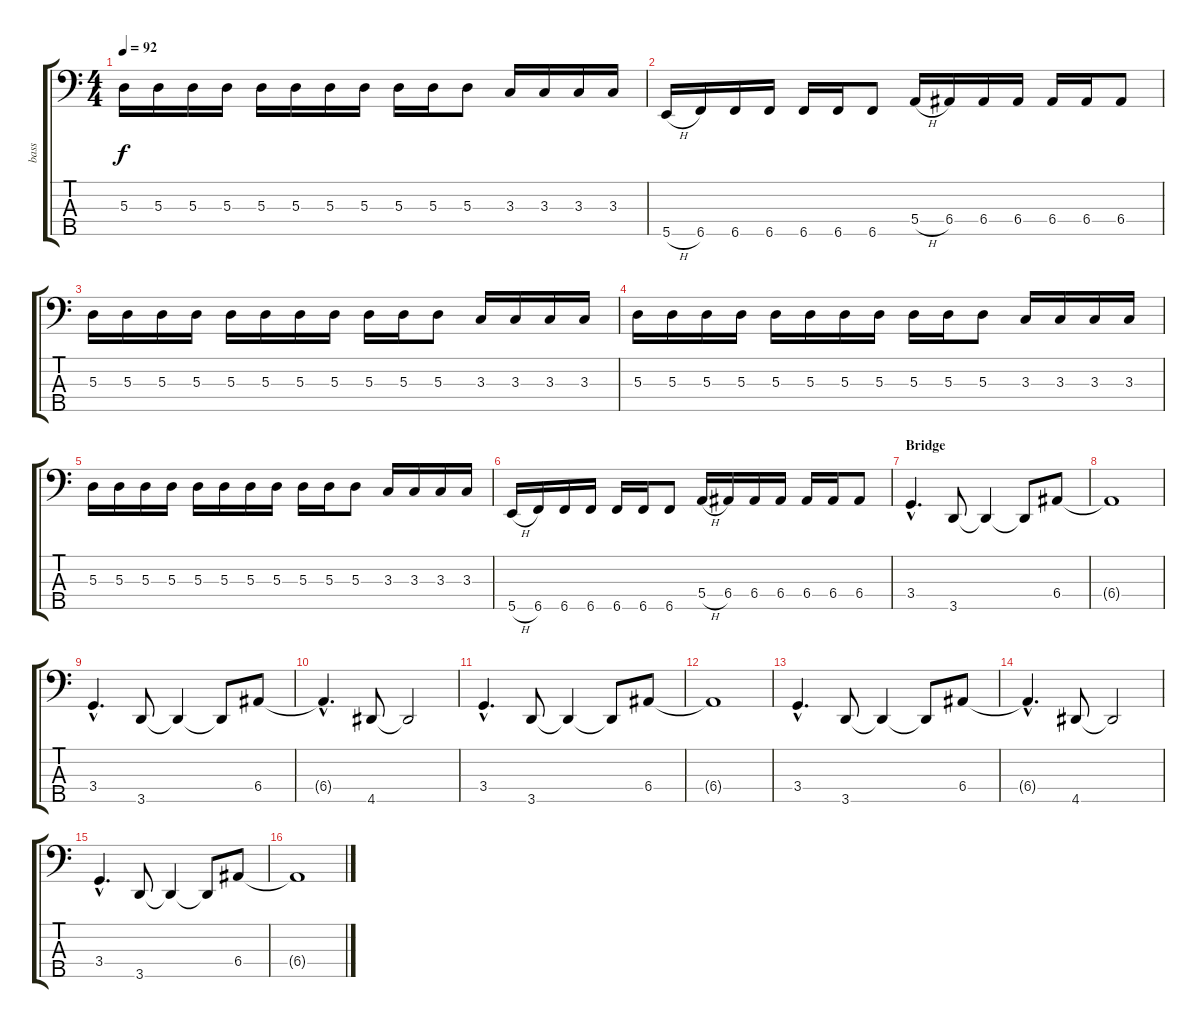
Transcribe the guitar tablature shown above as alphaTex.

\track ("bass" "bass") {instrument electricbassfinger}
\staff {score tabs}
\tuning (G2 D2 A1 E1 B0) {hide}
\ts (4 4)
\tempo 92
\clef f4
\ks c
5.3.16{dy f} 5.3.16 5.3.16 5.3.16 5.3.16 5.3.16 5.3.16 5.3.16 5.3.16 5.3.16 5.3.8 3.3.16 3.3.16 3.3.16 3.3.16 |
5.5{h}.16 6.5.16 6.5.16 6.5.16 6.5.16 6.5.16 6.5.8 5.4{h}.16 6.4.16 6.4.16 6.4.16 6.4.16 6.4.16 6.4.8 |
5.3.16 5.3.16 5.3.16 5.3.16 5.3.16 5.3.16 5.3.16 5.3.16 5.3.16 5.3.16 5.3.8 3.3.16 3.3.16 3.3.16 3.3.16 |
5.3.16 5.3.16 5.3.16 5.3.16 5.3.16 5.3.16 5.3.16 5.3.16 5.3.16 5.3.16 5.3.8 3.3.16 3.3.16 3.3.16 3.3.16 |
5.3.16 5.3.16 5.3.16 5.3.16 5.3.16 5.3.16 5.3.16 5.3.16 5.3.16 5.3.16 5.3.8 3.3.16 3.3.16 3.3.16 3.3.16 |
5.5{h}.16 6.5.16 6.5.16 6.5.16 6.5.16 6.5.16 6.5.8 5.4{h}.16 6.4.16 6.4.16 6.4.16 6.4.16 6.4.16 6.4.8 |
\section ("" "Bridge")
3.4{hac}.4{d} 3.5.8 3.5{t}.4 3.5{t}.8 6.4.8 |
6.4{t}.1 |
3.4{hac}.4{d} 3.5.8 3.5{t}.4 3.5{t}.8 6.4.8 |
6.4{hac t}.4{d} 4.5.8 4.5{t}.2 |
3.4{hac}.4{d} 3.5.8 3.5{t}.4 3.5{t}.8 6.4.8 |
6.4{t}.1 |
3.4{hac}.4{d} 3.5.8 3.5{t}.4 3.5{t}.8 6.4.8 |
6.4{hac t}.4{d} 4.5.8 4.5{t}.2 |
3.4{hac}.4{d} 3.5.8 3.5{t}.4 3.5{t}.8 6.4.8 |
6.4{t}.1
